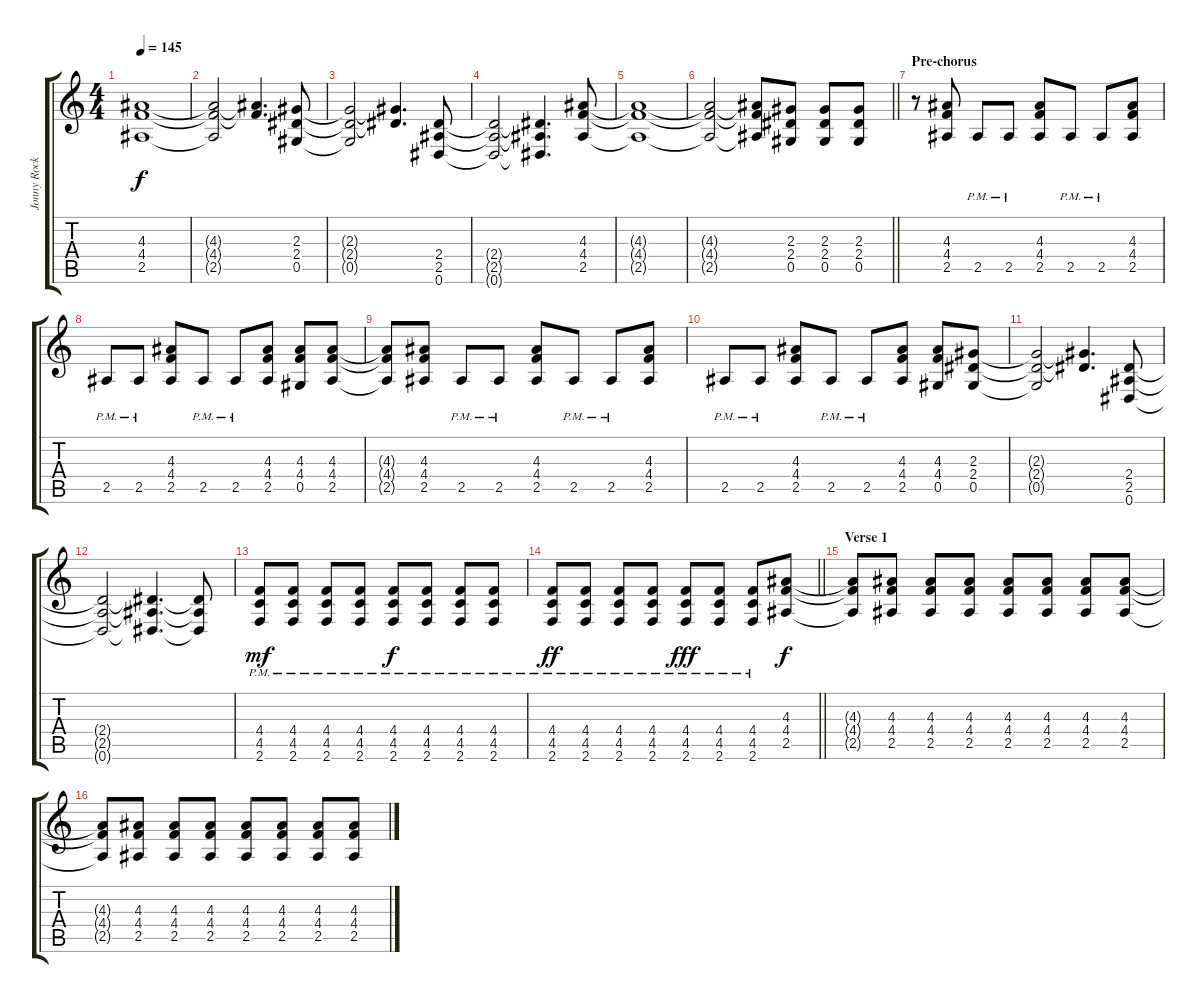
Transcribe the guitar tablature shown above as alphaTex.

\track ("Jonny Rocker" "Jonny Rock") {instrument distortionguitar}
\staff {score tabs}
\tuning (Eb4 Bb3 Gb3 Db3 Ab2 Eb2) {hide}
\ts (4 4)
\tempo 145
\clef g2
\ks c
(4.3{t} 4.4{t} 2.5{t}).1{dy f} |
(4.3{t} 4.4{t} 2.5{t}).2 (4.3{t} 4.4{t}).4{d} (2.3 2.4 0.5).8 |
(2.3{t} 2.4{t} 0.5{t}).2 (2.3{t} 2.4{t}).4{d} (2.4 2.5 0.6).8 |
(2.4{t} 2.5{t} 0.6{t}).2 (2.4{t} 2.5{t} 0.6{t}).4{d} (4.3 4.4 2.5).8 |
(4.3{t} 4.4{t} 2.5{t}).1 |
\barLineRight lightlight
(4.3{t} 4.4{t} 2.5{t}).2 (4.3{t} 4.4{t} 2.5{t}).8 (2.3 2.4 0.5).8 (2.3 2.4 0.5).8 (2.3 2.4 0.5).8 |
\section ("" "Pre-chorus")
r.8 (4.3 4.4 2.5).8 2.5{pm}.8 2.5{pm}.8 (4.3 4.4 2.5).8 2.5{pm}.8 2.5{pm}.8 (4.3 4.4 2.5).8 |
2.5{pm}.8 2.5{pm}.8 (4.3 4.4 2.5).8 2.5{pm}.8 2.5{pm}.8 (4.3 4.4 2.5).8 (4.3 4.4 0.5).8 (4.3 4.4 2.5).8 |
(4.3{t} 4.4{t} 2.5{t}).8 (4.3 4.4 2.5).8 2.5{pm}.8 2.5{pm}.8 (4.3 4.4 2.5).8 2.5{pm}.8 2.5{pm}.8 (4.3 4.4 2.5).8 |
2.5{pm}.8 2.5{pm}.8 (4.3 4.4 2.5).8 2.5{pm}.8 2.5{pm}.8 (4.3 4.4 2.5).8 (4.3 4.4 0.5).8 (2.3 2.4 0.5).8 |
(2.3{t} 2.4{t} 0.5{t}).2 (2.3{t} 2.4{t}).4{d} (2.4 2.5 0.6).8 |
(2.4{t} 2.5{t} 0.6{t}).2 (2.4{t} 2.5{t} 0.6{t}).4{d} (2.4{t} 2.5{t} 0.6{t}).8 |
(4.4{pm} 4.5{pm} 2.6{pm}).8{dy mf} (4.4{pm} 4.5{pm} 2.6{pm}).8 (4.4{pm} 4.5{pm} 2.6{pm}).8 (4.4{pm} 4.5{pm} 2.6{pm}).8 (4.4{pm} 4.5{pm} 2.6{pm}).8{dy f} (4.4{pm} 4.5{pm} 2.6{pm}).8 (4.4{pm} 4.5{pm} 2.6{pm}).8 (4.4{pm} 4.5{pm} 2.6{pm}).8 |
\barLineRight lightlight
(4.4{pm} 4.5{pm} 2.6{pm}).8{dy ff} (4.4{pm} 4.5{pm} 2.6{pm}).8 (4.4{pm} 4.5{pm} 2.6{pm}).8 (4.4{pm} 4.5{pm} 2.6{pm}).8 (4.4{pm} 4.5{pm} 2.6{pm}).8{dy fff} (4.4{pm} 4.5{pm} 2.6{pm}).8 (4.4{pm} 4.5{pm} 2.6{pm}).8 (4.3 4.4 2.5).8{dy f} |
\section ("" "Verse 1")
(4.3{t} 4.4{t} 2.5{t}).8 (4.3 4.4 2.5).8 (4.3 4.4 2.5).8 (4.3 4.4 2.5).8 (4.3 4.4 2.5).8 (4.3 4.4 2.5).8 (4.3 4.4 2.5).8 (4.3 4.4 2.5).8 |
(4.3{t} 4.4{t} 2.5{t}).8 (4.3 4.4 2.5).8 (4.3 4.4 2.5).8 (4.3 4.4 2.5).8 (4.3 4.4 2.5).8 (4.3 4.4 2.5).8 (4.3 4.4 2.5).8 (4.3 4.4 2.5).8
